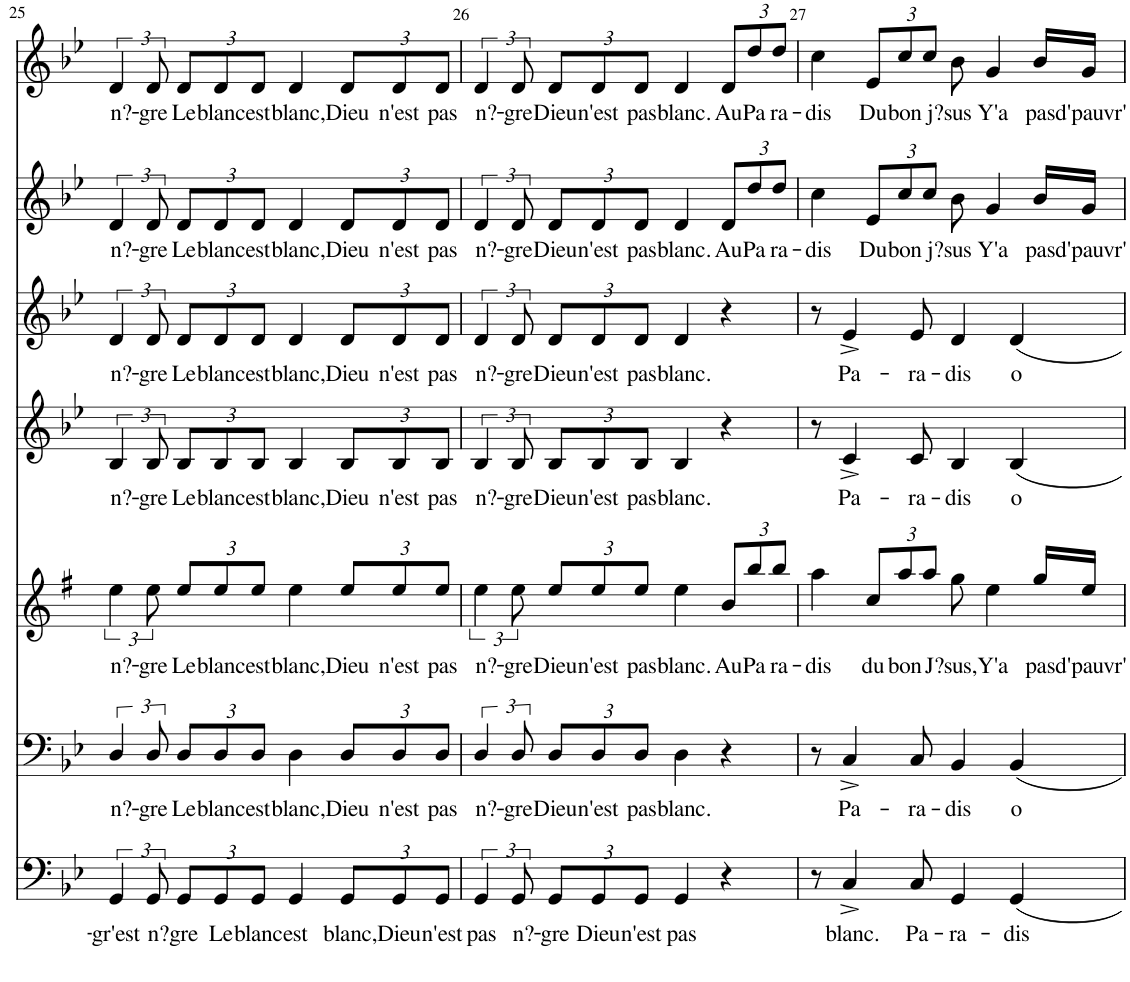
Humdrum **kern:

**kern	**text	**kern	**text	**kern	**text	**kern	**text	**kern	**text	**kern	**text	**kern	**text
*part7	*part7	*part6	*part6	*part5	*part5	*part4	*part4	*part3	*part3	*part2	*part2	*part1	*part1
*staff7	*staff7	*staff6	*staff6	*staff5	*staff5	*staff4	*staff4	*staff3	*staff3	*staff2	*staff2	*staff1	*staff1
*I"Bas	*	*I"Bar.	*	*I"T.	*	*I"A2.	*	*I"A1.	*	*I"S2.	*	*I"S1.	*
!!LO:PB:g=z
*clefF4	*	*clefF4	*	*clefG2	*	*clefG2	*	*clefG2	*	*clefG2	*	*clefG2	*
*	*	*Trd1c2	*	*Trd5c9	*	*	*	*	*	*	*	*	*
*k[b-e-]	*	*k[b-e-]	*	*k[f#]	*	*k[b-e-]	*	*k[b-e-]	*	*k[b-e-]	*	*k[b-e-]	*
*M4/4	*	*M4/4	*	*M4/4	*	*M4/4	*	*M4/4	*	*M4/4	*	*M4/4	*
*met(c)	*	*met(c)	*	*met(c)	*	*met(c)	*	*met(c)	*	*met(c)	*	*met(c)	*
=25	=25	=25	=25	=25	=25	=25	=25	=25	=25	=25	=25	=25	=25
!	!LO:LY:b	!	!LO:LY:b	!	!LO:LY:b	!	!LO:LY:b	!	!LO:LY:b	!	!LO:LY:b	!	!LO:LY:b
6GG/	-gr'est	6D/	n?-	6ee\	n?-	6B-/	n?-	6d/	n?-	6d/	n?-	6d/	n?-
!	!LO:LY:b	!	!LO:LY:b	!	!LO:LY:b	!	!LO:LY:b	!	!LO:LY:b	!	!LO:LY:b	!	!LO:LY:b
12GG/	n?-	12D/	-gre	12ee\	-gre	12B-/	-gre	12d/	-gre	12d/	-gre	12d/	-gre
*Xbrackettup	*	*	*	*	*	*	*	*	*	*	*	*	*
!	!LO:LY:b	!	!	!	!	!	!	!	!	!	!	!	!
*	*	*Xbrackettup	*	*	*	*	*	*	*	*	*	*	*
!	!	!	!LO:LY:b	!	!	!	!	!	!	!	!	!	!
*	*	*	*	*Xbrackettup	*	*	*	*	*	*	*	*	*
!	!	!	!	!	!LO:LY:b	!	!	!	!	!	!	!	!
*	*	*	*	*	*	*Xbrackettup	*	*	*	*	*	*	*
!	!	!	!	!	!	!	!LO:LY:b	!	!	!	!	!	!
*	*	*	*	*	*	*	*	*Xbrackettup	*	*	*	*	*
!	!	!	!	!	!	!	!	!	!LO:LY:b	!	!	!	!
*	*	*	*	*	*	*	*	*	*	*Xbrackettup	*	*	*
!	!	!	!	!	!	!	!	!	!	!	!LO:LY:b	!	!
*	*	*	*	*	*	*	*	*	*	*	*	*Xbrackettup	*
!	!	!	!	!	!	!	!	!	!	!	!	!	!LO:LY:b
12GG/L	-gre	12D/L	Le	12ee/L	Le	12B-/L	Le	12d/L	Le	12d/L	Le	12d/L	Le
!	!LO:LY:b	!	!LO:LY:b	!	!LO:LY:b	!	!LO:LY:b	!	!LO:LY:b	!	!LO:LY:b	!	!LO:LY:b
12GG/	Le	12D/	blanc	12ee/	blanc	12B-/	blanc	12d/	blanc	12d/	blanc	12d/	blanc
!	!LO:LY:b	!	!LO:LY:b	!	!LO:LY:b	!	!LO:LY:b	!	!LO:LY:b	!	!LO:LY:b	!	!LO:LY:b
12GG/J	blanc	12D/J	est	12ee/J	est	12B-/J	est	12d/J	est	12d/J	est	12d/J	est
!	!LO:LY:b	!	!LO:LY:b	!	!LO:LY:b	!	!LO:LY:b	!	!LO:LY:b	!	!LO:LY:b	!	!LO:LY:b
4GG/	est	4D\	blanc,	4ee\	blanc,	4B-/	blanc,	4d/	blanc,	4d/	blanc,	4d/	blanc,
!	!LO:LY:b	!	!LO:LY:b	!	!LO:LY:b	!	!LO:LY:b	!	!LO:LY:b	!	!LO:LY:b	!	!LO:LY:b
12GG/L	blanc,	12D/L	Dieu	12ee/L	Dieu	12B-/L	Dieu	12d/L	Dieu	12d/L	Dieu	12d/L	Dieu
!	!LO:LY:b	!	!LO:LY:b	!	!LO:LY:b	!	!LO:LY:b	!	!LO:LY:b	!	!LO:LY:b	!	!LO:LY:b
12GG/	Dieu	12D/	n'est	12ee/	n'est	12B-/	n'est	12d/	n'est	12d/	n'est	12d/	n'est
!	!LO:LY:b	!	!LO:LY:b	!	!LO:LY:b	!	!LO:LY:b	!	!LO:LY:b	!	!LO:LY:b	!	!LO:LY:b
12GG/J	n'est	12D/J	pas	12ee/J	pas	12B-/J	pas	12d/J	pas	12d/J	pas	12d/J	pas
=26	=26	=26	=26	=26	=26	=26	=26	=26	=26	=26	=26	=26	=26
*brackettup	*	*	*	*	*	*	*	*	*	*	*	*	*
!	!LO:LY:b	!	!	!	!	!	!	!	!	!	!	!	!
*	*	*brackettup	*	*	*	*	*	*	*	*	*	*	*
!	!	!	!LO:LY:b	!	!	!	!	!	!	!	!	!	!
*	*	*	*	*brackettup	*	*	*	*	*	*	*	*	*
!	!	!	!	!	!LO:LY:b	!	!	!	!	!	!	!	!
*	*	*	*	*	*	*brackettup	*	*	*	*	*	*	*
!	!	!	!	!	!	!	!LO:LY:b	!	!	!	!	!	!
*	*	*	*	*	*	*	*	*brackettup	*	*	*	*	*
!	!	!	!	!	!	!	!	!	!LO:LY:b	!	!	!	!
*	*	*	*	*	*	*	*	*	*	*brackettup	*	*	*
!	!	!	!	!	!	!	!	!	!	!	!LO:LY:b	!	!
*	*	*	*	*	*	*	*	*	*	*	*	*brackettup	*
!	!	!	!	!	!	!	!	!	!	!	!	!	!LO:LY:b
6GG/	pas	6D/	n?-	6ee\	n?-	6B-/	n?-	6d/	n?-	6d/	n?-	6d/	n?-
!	!LO:LY:b	!	!LO:LY:b	!	!LO:LY:b	!	!LO:LY:b	!	!LO:LY:b	!	!LO:LY:b	!	!LO:LY:b
12GG/	n?-	12D/	-gre	12ee\	-gre	12B-/	-gre	12d/	-gre	12d/	-gre	12d/	-gre
*Xbrackettup	*	*	*	*	*	*	*	*	*	*	*	*	*
!	!LO:LY:b	!	!	!	!	!	!	!	!	!	!	!	!
*	*	*Xbrackettup	*	*	*	*	*	*	*	*	*	*	*
!	!	!	!LO:LY:b	!	!	!	!	!	!	!	!	!	!
*	*	*	*	*Xbrackettup	*	*	*	*	*	*	*	*	*
!	!	!	!	!	!LO:LY:b	!	!	!	!	!	!	!	!
*	*	*	*	*	*	*Xbrackettup	*	*	*	*	*	*	*
!	!	!	!	!	!	!	!LO:LY:b	!	!	!	!	!	!
*	*	*	*	*	*	*	*	*Xbrackettup	*	*	*	*	*
!	!	!	!	!	!	!	!	!	!LO:LY:b	!	!	!	!
*	*	*	*	*	*	*	*	*	*	*Xbrackettup	*	*	*
!	!	!	!	!	!	!	!	!	!	!	!LO:LY:b	!	!
*	*	*	*	*	*	*	*	*	*	*	*	*Xbrackettup	*
!	!	!	!	!	!	!	!	!	!	!	!	!	!LO:LY:b
12GG/L	-gre	12D/L	Dieu	12ee/L	Dieu	12B-/L	Dieu	12d/L	Dieu	12d/L	Dieu	12d/L	Dieu
!	!LO:LY:b	!	!LO:LY:b	!	!LO:LY:b	!	!LO:LY:b	!	!LO:LY:b	!	!LO:LY:b	!	!LO:LY:b
12GG/	Dieu	12D/	n'est	12ee/	n'est	12B-/	n'est	12d/	n'est	12d/	n'est	12d/	n'est
!	!LO:LY:b	!	!LO:LY:b	!	!LO:LY:b	!	!LO:LY:b	!	!LO:LY:b	!	!LO:LY:b	!	!LO:LY:b
12GG/J	n'est	12D/J	pas	12ee/J	pas	12B-/J	pas	12d/J	pas	12d/J	pas	12d/J	pas
!	!LO:LY:b	!	!LO:LY:b	!	!LO:LY:b	!	!LO:LY:b	!	!LO:LY:b	!	!LO:LY:b	!	!LO:LY:b
4GG/	pas	4D\	blanc.	4ee\	blanc.	4B-/	blanc.	4d/	blanc.	4d/	blanc.	4d/	blanc.
!	!	!	!	!	!LO:LY:b	!	!	!	!	!	!LO:LY:b	!	!LO:LY:b
4r	.	4r	.	12b/L	Au	4r	.	4r	.	12d/L	Au	12d/L	Au
!	!	!	!	!	!LO:LY:b	!	!	!	!	!	!LO:LY:b	!	!LO:LY:b
.	.	.	.	12bb/	Pa-	.	.	.	.	12dd/	Pa-	12dd/	Pa-
!	!	!	!	!	!LO:LY:b	!	!	!	!	!	!LO:LY:b	!	!LO:LY:b
.	.	.	.	12bb/J	-ra-	.	.	.	.	12dd/J	-ra-	12dd/J	-ra-
=27	=27	=27	=27	=27	=27	=27	=27	=27	=27	=27	=27	=27	=27
!	!	!	!	!	!LO:LY:b	!	!	!	!	!	!LO:LY:b	!	!LO:LY:b
8r	.	8r	.	4aa\	-dis	8r	.	8r	.	4cc\	-dis	4cc\	-dis
!	!LO:LY:b	!	!LO:LY:b	!	!	!	!LO:LY:b	!	!LO:LY:b	!	!	!	!
4C^/	blanc.	4C^/	Pa-	.	.	4c^/	Pa-	4e-^/	Pa-	.	.	.	.
!	!	!	!	!	!LO:LY:b	!	!	!	!	!	!LO:LY:b	!	!LO:LY:b
.	.	.	.	12cc/L	du	.	.	.	.	12e-/L	Du	12e-/L	Du
!	!	!	!	!	!LO:LY:b	!	!	!	!	!	!LO:LY:b	!	!LO:LY:b
.	.	.	.	12aa/	bon	.	.	.	.	12cc/	bon	12cc/	bon
!	!LO:LY:b	!	!LO:LY:b	!	!	!	!LO:LY:b	!	!LO:LY:b	!	!	!	!
8C/	Pa-	8C/	-ra-	.	.	8c/	-ra-	8e-/	-ra-	.	.	.	.
!	!	!	!	!	!LO:LY:b	!	!	!	!	!	!LO:LY:b	!	!LO:LY:b
.	.	.	.	12aa/J	J?-	.	.	.	.	12cc/J	j?-	12cc/J	j?-
!	!LO:LY:b	!	!LO:LY:b	!	!LO:LY:b	!	!LO:LY:b	!	!LO:LY:b	!	!LO:LY:b	!	!LO:LY:b
4GG/	-ra-	4BB-/	-dis	8gg\	-sus,	4B-/	-dis	4d/	-dis	8b-\	-sus	8b-\	-sus
!	!	!	!	!	!LO:LY:b	!	!	!	!	!	!LO:LY:b	!	!LO:LY:b
.	.	.	.	4ee\	Y'a	.	.	.	.	4g/	Y'a	4g/	Y'a
!	!LO:LY:b	!	!LO:LY:b	!	!	!	!LO:LY:b	!	!LO:LY:b	!	!	!	!
4GG/	-dis	4BB-/	o	.	.	4B-/	o	4d/	o	.	.	.	.
!	!	!	!	!	!LO:LY:b	!	!	!	!	!	!LO:LY:b	!	!LO:LY:b
.	.	.	.	16gg/LL	pas	.	.	.	.	16b-/LL	pas	16b-/LL	pas
!	!	!	!	!	!LO:LY:b	!	!	!	!	!	!LO:LY:b	!	!LO:LY:b
.	.	.	.	16ee/JJ	d'pauvr'	.	.	.	.	16g/JJ	d'pauvr'	16g/JJ	d'pauvr'
=	=	=	=	=	=	=	=	=	=	=	=	=	=
*-	*-	*-	*-	*-	*-	*-	*-	*-	*-	*-	*-	*-	*-
